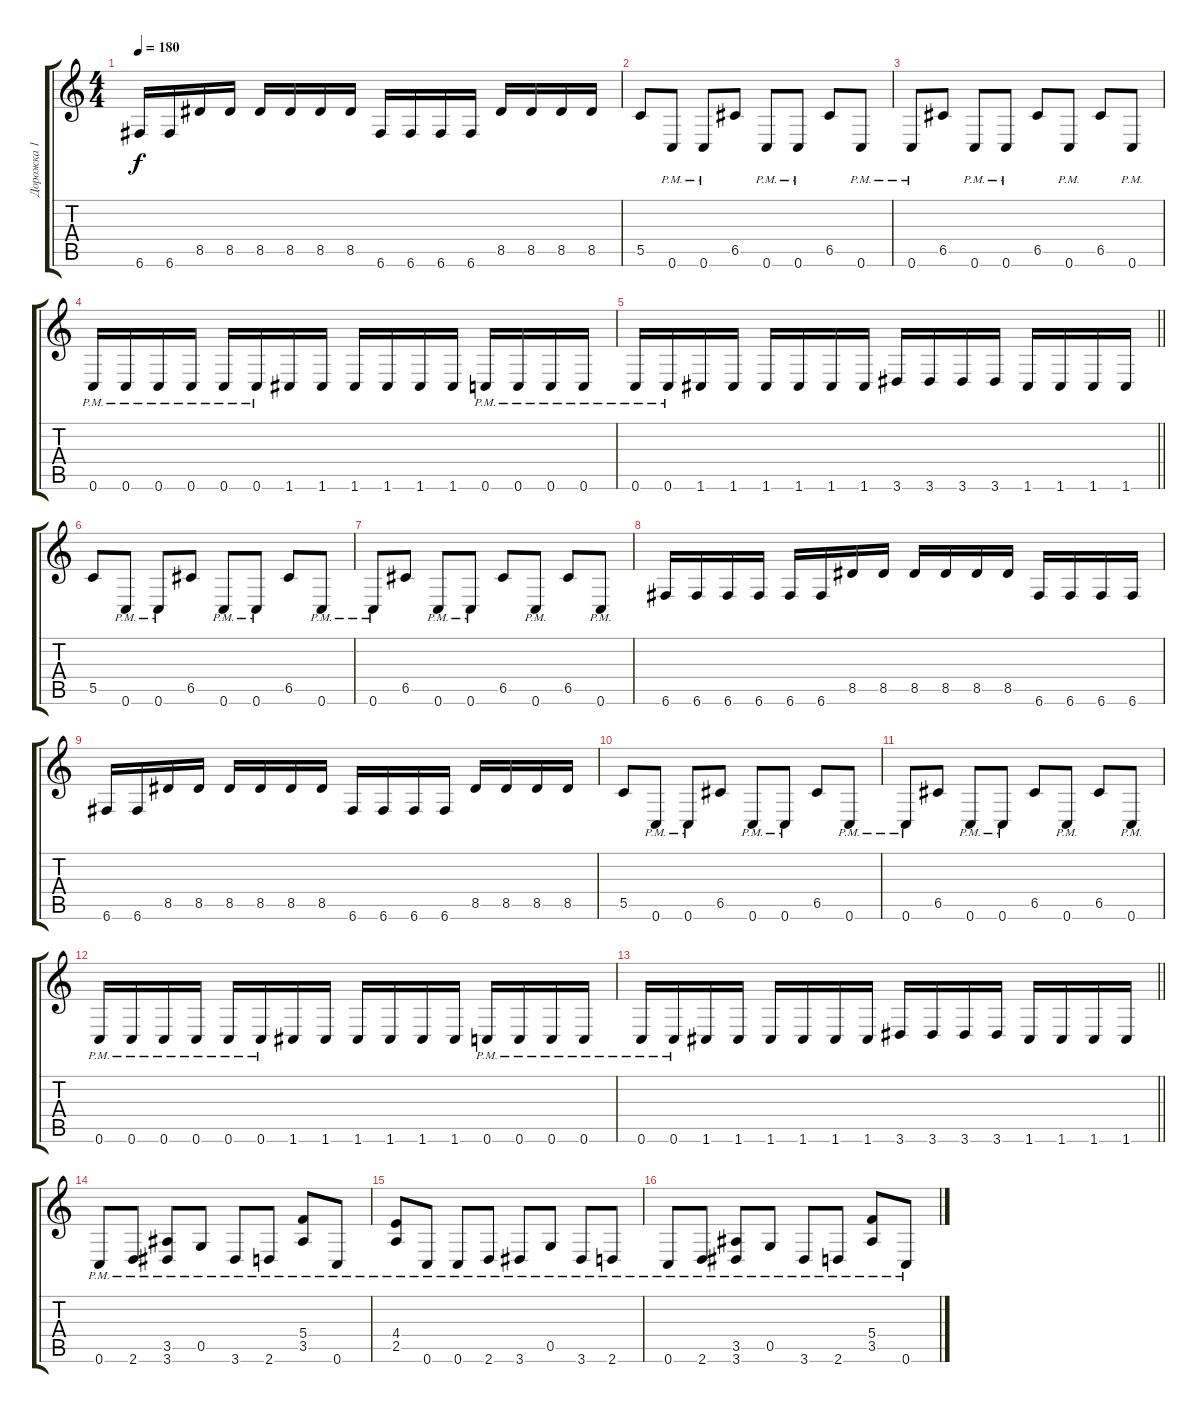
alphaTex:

\track ("Дорожка 1" "Дорожка 1") {instrument distortionguitar}
\staff {score tabs}
\tuning (D4 A3 F3 C3 G2 C2) {hide}
\ts (4 4)
\tempo 180
\clef g2
\ks c
6.6.16{dy f} 6.6.16 8.5.16 8.5.16 8.5.16 8.5.16 8.5.16 8.5.16 6.6.16 6.6.16 6.6.16 6.6.16 8.5.16 8.5.16 8.5.16 8.5.16 |
5.5.8 0.6{pm}.8 0.6{pm}.8 6.5.8 0.6{pm}.8 0.6{pm}.8 6.5.8 0.6{pm}.8 |
0.6{pm}.8 6.5.8 0.6{pm}.8 0.6{pm}.8 6.5.8 0.6{pm}.8 6.5.8 0.6{pm}.8 |
0.6{pm}.16 0.6{pm}.16 0.6{pm}.16 0.6{pm}.16 0.6{pm}.16 0.6{pm}.16 1.6.16 1.6.16 1.6.16 1.6.16 1.6.16 1.6.16 0.6{pm}.16 0.6{pm}.16 0.6{pm}.16 0.6{pm}.16 |
\barLineRight lightlight
0.6{pm}.16 0.6{pm}.16 1.6.16 1.6.16 1.6.16 1.6.16 1.6.16 1.6.16 3.6.16 3.6.16 3.6.16 3.6.16 1.6.16 1.6.16 1.6.16 1.6.16 |
5.5.8 0.6{pm}.8 0.6{pm}.8 6.5.8 0.6{pm}.8 0.6{pm}.8 6.5.8 0.6{pm}.8 |
0.6{pm}.8 6.5.8 0.6{pm}.8 0.6{pm}.8 6.5.8 0.6{pm}.8 6.5.8 0.6{pm}.8 |
6.6.16 6.6.16 6.6.16 6.6.16 6.6.16 6.6.16 8.5.16 8.5.16 8.5.16 8.5.16 8.5.16 8.5.16 6.6.16 6.6.16 6.6.16 6.6.16 |
6.6.16 6.6.16 8.5.16 8.5.16 8.5.16 8.5.16 8.5.16 8.5.16 6.6.16 6.6.16 6.6.16 6.6.16 8.5.16 8.5.16 8.5.16 8.5.16 |
5.5.8 0.6{pm}.8 0.6{pm}.8 6.5.8 0.6{pm}.8 0.6{pm}.8 6.5.8 0.6{pm}.8 |
0.6{pm}.8 6.5.8 0.6{pm}.8 0.6{pm}.8 6.5.8 0.6{pm}.8 6.5.8 0.6{pm}.8 |
0.6{pm}.16 0.6{pm}.16 0.6{pm}.16 0.6{pm}.16 0.6{pm}.16 0.6{pm}.16 1.6.16 1.6.16 1.6.16 1.6.16 1.6.16 1.6.16 0.6{pm}.16 0.6{pm}.16 0.6{pm}.16 0.6{pm}.16 |
\barLineRight lightlight
0.6{pm}.16 0.6{pm}.16 1.6.16 1.6.16 1.6.16 1.6.16 1.6.16 1.6.16 3.6.16 3.6.16 3.6.16 3.6.16 1.6.16 1.6.16 1.6.16 1.6.16 |
\section ("" "")
0.6{pm}.8 2.6{pm}.8 (3.5{pm} 3.6{pm}).8 0.5{pm}.8 3.6{pm}.8 2.6{pm}.8 (5.4{pm} 3.5{pm}).8 0.6{pm}.8 |
(4.4{pm} 2.5{pm}).8 0.6{pm}.8 0.6{pm}.8 2.6{pm}.8 3.6{pm}.8 0.5{pm}.8 3.6{pm}.8 2.6{pm}.8 |
0.6{pm}.8 2.6{pm}.8 (3.5{pm} 3.6{pm}).8 0.5{pm}.8 3.6{pm}.8 2.6{pm}.8 (5.4{pm} 3.5{pm}).8 0.6{pm}.8
